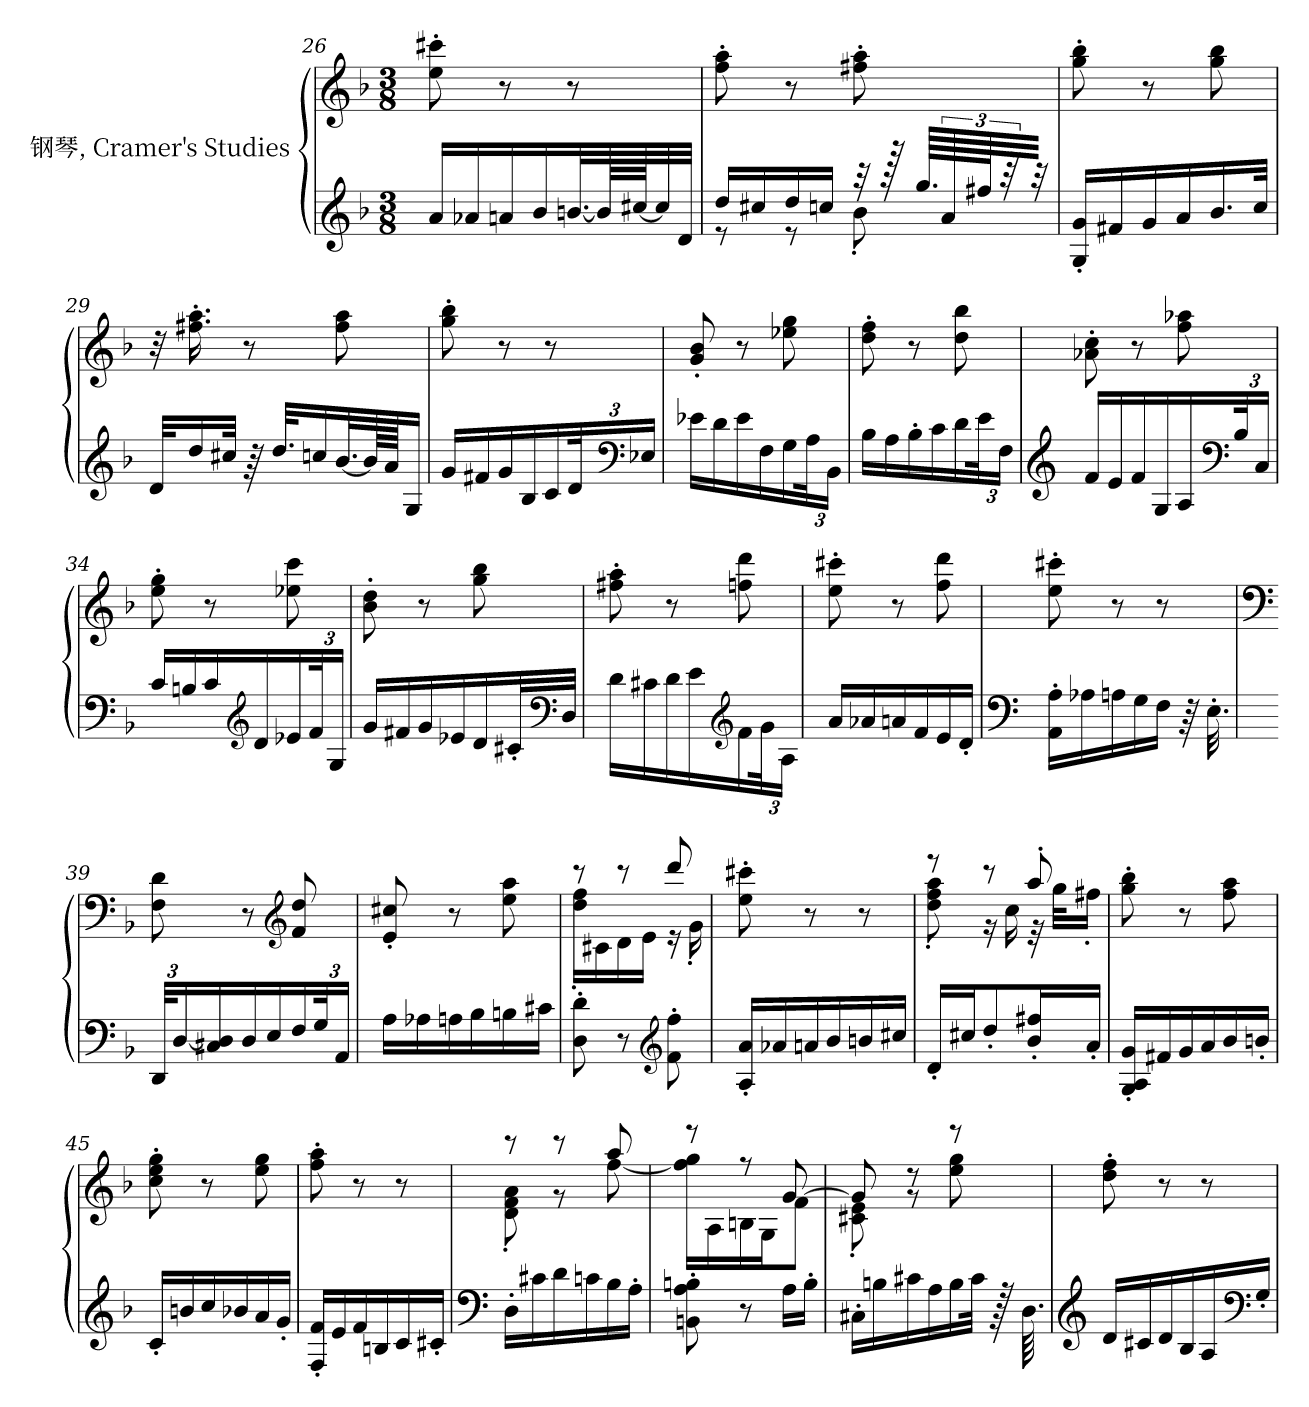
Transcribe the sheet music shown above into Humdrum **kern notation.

**kern	**kern
*part1	*part1
*staff2	*staff1
*I"钢琴, Cramer's Studies	*
*clefG2	*clefG2
*k[b-]	*k[b-]
*M3/8	*M3/8
=26	=26
16a/LL	8ee\' 8ccc#X\'
16a-X/	.
16an/	8r
16b-/	.
[32.bn/L	8r
128b/LL]	.
[128cc#X/JJ	.
32cc#/]	.
32d/JJJ	.
!!LO:PB:g=z
=27	=27
*^	*
16dd/LL	8r	8ff\' 8aa\'
16cc#X/	.	.
16dd/	8r	8r
16ccn/JJ	.	.
32r	8b-'\	8ff#X\' 8aa\'
128r	.	.
64.gg/LLLL	.	.
96a/	.	.
96ff#X/JJJJ	.	.
96r	.	.
32r	.	.
*v	*v	*
=28	=28
16G/' 16g/'LL	8gg\' 8bb-\'
16f#X/	.
16g/	8r
16a/	.
16.b-/	8gg\ 8bb-\
32cc/JJk	.
=29	=29
32d/KLL	32r
16dd/	16.ff#X\' 16.aa\'
32cc#X/JJk	.
64r	8r
32.dd/KLL	.
16ccn/	.
[32.b-/L	8ff#\ 8aa\
128b-/LL]	.
128a/JJJ	.
16G/JJ	.
!!LO:LB:g=z
=30	=30
16g/LL	8gg\' 8bb-\'
16f#X/	.
16g/	8r
16B-/	.
16c/	8r
*Xbrackettup	*
48d/K	.
*clefF4	*
24E-X/JJ	.
=31	=31
16e-X\LL	8g/' 8b-/'
16d\	.
16e-\	8r
16F\	.
16G\	8ee-X\ 8gg\
48A\K	.
24BB-\JJ	.
=32	=32
16B-\LL	8dd\' 8ff\'
16A\	.
16B-'\	8r
16c\	.
16d\	8dd\ 8bb-\
48e\K	.
24F\JJ	.
=33	=33
*clefG2	*
16f/LL	8a-X\' 8cc\'
16e/	.
16f/	8r
16G/	.
16A/	8ff\ 8aa-X\
*clefF4	*
48B-/K	.
24C/JJ	.
!!LO:LB:g=z
=34	=34
16c/LL	8ee\' 8gg\'
16Bn/	.
16c/	8r
*clefG2	*
16d/	.
16e-X/	8ee-X\ 8ccc\
48f/K	.
24G/JJ	.
=35	=35
16g/LL	8b-\' 8dd\'
16f#X/	.
16g/	8r
16e-X/	.
16d/	8gg\ 8bb-\
32c#X'/L	.
*clefF4	*
32D/JJJ	.
=36	=36
16d\LL	8ff#X\' 8aa\'
16c#X\	.
16d\	8r
16e\	.
*clefG2	*
16f\	8ffn\ 8ddd\
48g\K	.
24A\JJ	.
=37	=37
16a/LL	8ee\' 8ccc#X\'
16a-X/	.
16an/	8r
16f/	.
16e/	8ff\ 8ddd\
16d'/JJ	.
!!LO:LB:g=z
=38	=38
*clefF4	*
16AA\' 16A\'LL	8ee\' 8ccc#X\'
16A-X\	.
16An\	8r
16G\	.
16F\JJ	8r
64r	.
32.E'\	.
=39	=39
*	*clefF4
48DD/KLL	8F\ 8d\
[24D/	.
16C#X/ 16D/]	.
16D/	8r
16E/	.
*	*clefG2
16F/	8f/ 8dd/
48G/K	.
24AA/JJ	.
=40	=40
16A\LL	8e/' 8cc#X/'
16A-X\	.
16An\	8r
16B-\	.
16Bn\	8ee\ 8aa\
16c#X\JJ	.
=41	=41
*	*^
8D\' 8d\'	8r	16dd\' 16ff\'LL
.	.	16c#X\
8r	8r	16d\
.	.	16e\JJ
*clefG2	*	*
8f\' 8ff\'	8ddd/	16r
.	.	16g'\
*	*v	*v
!!LO:LB:g=z
=42	=42
16A/' 16a/'LL	8ee\' 8ccc#X\'
16a-X/	.
16an/	8r
16b-/	.
16bn/	8r
16cc#X/JJ	.
=43	=43
*	*^
16d'/LL	8r	8dd\' 8ff\' 8aa\'
16cc#X/J	.	.
8dd'/	8r	16r
.	.	16cc\
16b-/' 16ff#X/'L	8aa'/	32r
.	.	32gg\KLL
16a'/JJ	.	16ff#X'\JJ
*	*v	*v
=44	=44
16G/' 16A/' 16g/'LL	8gg\' 8bb-\'
16f#X/	.
16g/	8r
16a/	.
16b-/	8ff\ 8aa\
16bn'/JJ	.
=45	=45
16c'/LL	8cc\' 8ee\' 8gg\'
16bn/	.
16cc/	8r
16b-X/	.
16a/	8ee\ 8gg\
16g'/JJ	.
!!LO:LB:g=z
=46	=46
16F/' 16f/'LL	8ff\' 8aa\'
16e/	.
16f/	8r
16Bn/	.
16c/	8r
16c#X'/JJ	.
=47	=47
*clefF4	*
*	*^
16D'\LL	8r	8d\' 8f\' 8a\'
16c#X\	.	.
16d\	8r	8r
16cn\	.	.
16B-\	8aa/	[8ff\
16A'\JJ	.	.
=48	=48	=48
8BBn\' 8A\' 8Bn\'	8r	16ff\] 16gg\LL
.	.	16A\
8r	8r	16Bn\
.	.	16G\J
16A\LL	[8g/	8f\J
16B'\JJ	.	.
=49	=49	=49
16C#X'\LL	8g/]	8c#X\' 8e\'
16Bn\	.	.
16c#X\	8r	8r
16A\	.	.
16B\	8r	8ee\ 8gg\
32c#\JJk	.	.
128r	.	.
64.D\	.	.
*	*v	*v
!!LO:PB:g=z
=50	=50
*clefG2	*
16d/LL	8dd\' 8ff\'
16c#X/	.
16d/	8r
16B-/	.
16A/	8r
*clefF4	*
16G'/JJ	.
=	=
*-	*-
